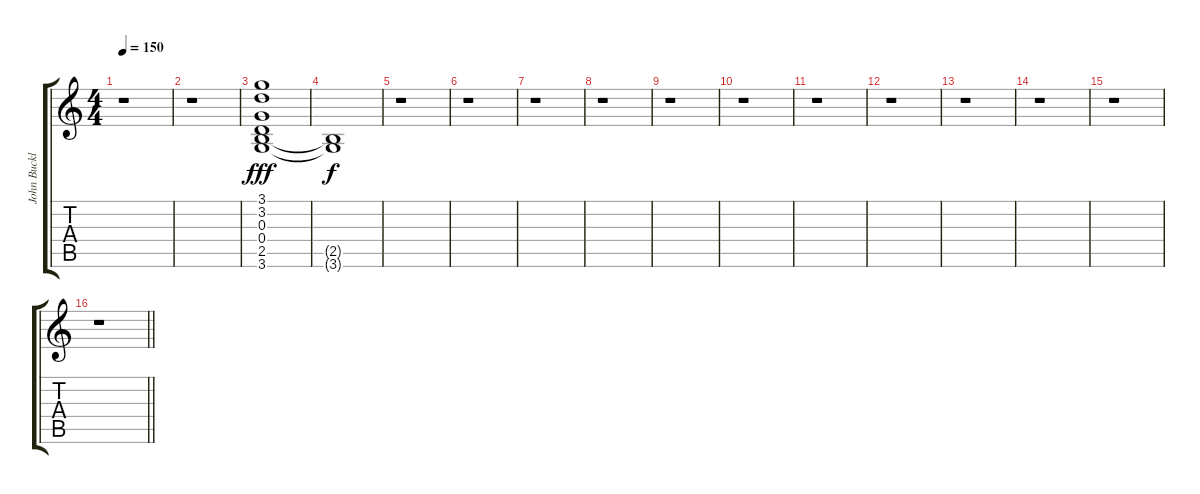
\track ("John Buckland" "John Buckl") {instrument overdrivenguitar}
\staff {score tabs}
\tuning (E4 B3 G3 D3 A2 E2) {hide}
\ts (4 4)
\tempo 150
\clef g2
\ks c
r.1{dy f} |
r.1 |
(3.1 3.2 0.3 0.4 2.5 3.6).1{dy fff volume 16 instrument electricguitarjazz} |
(2.5{t} 3.6{t}).1{dy f} |
r.1 |
r.1 |
r.1 |
r.1 |
r.1 |
r.1 |
r.1 |
r.1 |
r.1 |
r.1 |
r.1 |
\barLineRight lightlight
r.1
